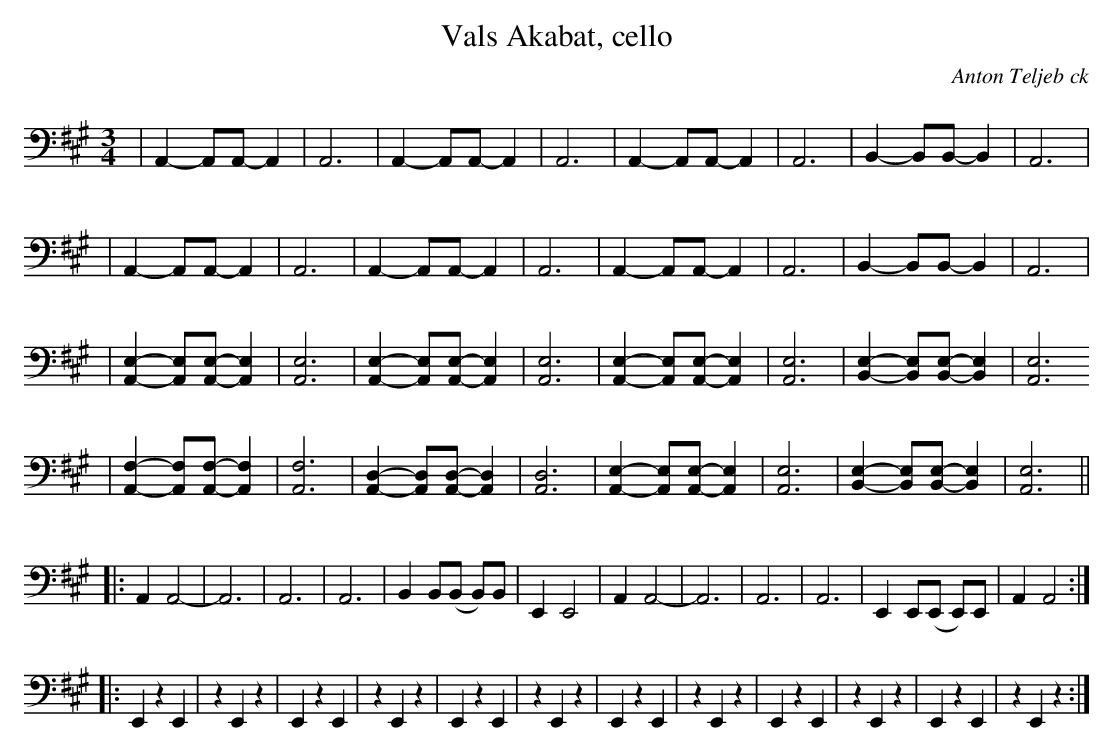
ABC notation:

X:1
T:Vals Akabat, cello
C: Anton Teljeb ck
M:3/4
L:1/8
K:A
|A,,2- A,,A,,- A,,2 | A,,6 |A,,2- A,,A,,- A,,2 | A,,6 |A,,2- A,,A,,- A,,2 | A,,6 | B,,2- B,,B,,- B,,2 | A,,6 |
|A,,2- A,,A,,- A,,2 | A,,6 |A,,2- A,,A,,- A,,2 | A,,6 |A,,2- A,,A,,- A,,2 | A,,6 | B,,2- B,,B,,- B,,2 | A,,6 |
|[A,,E,]2- [A,,E,][A,,E,]- [A,,E,]2 | [A,,E,]6 |[A,,E,]2- [A,,E,][A,,E,]- [A,,E,]2 | [A,,E,]6 |[A,,E,]2- [A,,E,][A,,E,]- [A,,E,]2 | [A,,E,]6 |[B,,E,]2- [B,,E,][B,,E,]- [B,,E,]2 | [A,,E,]6
|[A,,F,]2- [A,,F,][A,,F,]- [A,,F,]2 | [A,,F,]6 |[A,,D,]2- [A,,D,][A,,D,]- [A,,D,]2 | [A,,D,]6 |[A,,E,]2- [A,,E,][A,,E,]- [A,,E,]2 | [A,,E,]6 |[B,,E,]2- [B,,E,][B,,E,]- [B,,E,]2 | [A,,E,]6 ||
|: A,,2 A,,4- | A,,6 | A,,6 | A,,6 |  B,,2 B,,(B,, B,,)B,, | E,,2 E,,4 |A,,2 A,,4- | A,,6 | A,,6 | A,,6 |  E,,2 E,,(E,, E,,)E,, | A,,2 A,,4 :|
||
|: E,,2 z2 E,,2 | z2 E,,2 z2 | E,,2 z2 E,,2 | z2 E,,2 z2 | E,,2 z2 E,,2 | z2 E,,2 z2 | E,,2 z2 E,,2 | z2 E,,2 z2 | E,,2 z2 E,,2 | z2 E,,2 z2 | E,,2 z2 E,,2 | z2 E,,2 z2 :|
